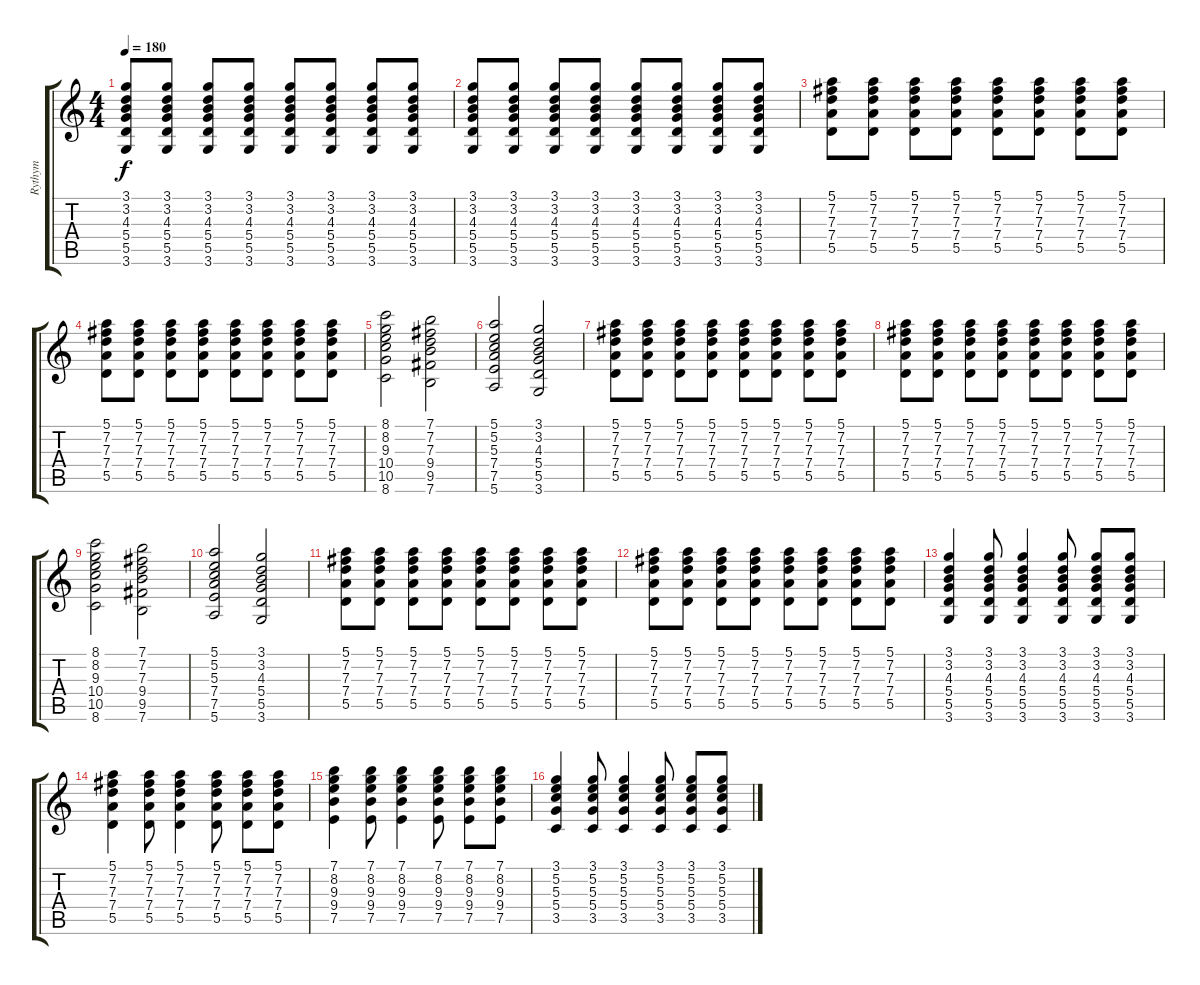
\track ("Rythym" "Rythym") {instrument overdrivenguitar}
\staff {score tabs}
\tuning (E4 B3 G3 D3 A2 E2) {hide}
\ts (4 4)
\tempo 180
\clef g2
\ks c
(3.1 3.2 4.3 5.4 5.5 3.6).8{dy f} (3.1 3.2 4.3 5.4 5.5 3.6).8 (3.1 3.2 4.3 5.4 5.5 3.6).8 (3.1 3.2 4.3 5.4 5.5 3.6).8 (3.1 3.2 4.3 5.4 5.5 3.6).8 (3.1 3.2 4.3 5.4 5.5 3.6).8 (3.1 3.2 4.3 5.4 5.5 3.6).8 (3.1 3.2 4.3 5.4 5.5 3.6).8 |
(3.1 3.2 4.3 5.4 5.5 3.6).8 (3.1 3.2 4.3 5.4 5.5 3.6).8 (3.1 3.2 4.3 5.4 5.5 3.6).8 (3.1 3.2 4.3 5.4 5.5 3.6).8 (3.1 3.2 4.3 5.4 5.5 3.6).8 (3.1 3.2 4.3 5.4 5.5 3.6).8 (3.1 3.2 4.3 5.4 5.5 3.6).8 (3.1 3.2 4.3 5.4 5.5 3.6).8 |
(5.1 7.2 7.3 7.4 5.5).8 (5.1 7.2 7.3 7.4 5.5).8 (5.1 7.2 7.3 7.4 5.5).8 (5.1 7.2 7.3 7.4 5.5).8 (5.1 7.2 7.3 7.4 5.5).8 (5.1 7.2 7.3 7.4 5.5).8 (5.1 7.2 7.3 7.4 5.5).8 (5.1 7.2 7.3 7.4 5.5).8 |
(5.1 7.2 7.3 7.4 5.5).8 (5.1 7.2 7.3 7.4 5.5).8 (5.1 7.2 7.3 7.4 5.5).8 (5.1 7.2 7.3 7.4 5.5).8 (5.1 7.2 7.3 7.4 5.5).8 (5.1 7.2 7.3 7.4 5.5).8 (5.1 7.2 7.3 7.4 5.5).8 (5.1 7.2 7.3 7.4 5.5).8 |
(8.1 8.2 9.3 10.4 10.5 8.6).2 (7.1 7.2 7.3 9.4 9.5 7.6).2 |
(5.1 5.2 5.3 7.4 7.5 5.6).2 (3.1 3.2 4.3 5.4 5.5 3.6).2 |
(5.1 7.2 7.3 7.4 5.5).8 (5.1 7.2 7.3 7.4 5.5).8 (5.1 7.2 7.3 7.4 5.5).8 (5.1 7.2 7.3 7.4 5.5).8 (5.1 7.2 7.3 7.4 5.5).8 (5.1 7.2 7.3 7.4 5.5).8 (5.1 7.2 7.3 7.4 5.5).8 (5.1 7.2 7.3 7.4 5.5).8 |
(5.1 7.2 7.3 7.4 5.5).8 (5.1 7.2 7.3 7.4 5.5).8 (5.1 7.2 7.3 7.4 5.5).8 (5.1 7.2 7.3 7.4 5.5).8 (5.1 7.2 7.3 7.4 5.5).8 (5.1 7.2 7.3 7.4 5.5).8 (5.1 7.2 7.3 7.4 5.5).8 (5.1 7.2 7.3 7.4 5.5).8 |
(8.1 8.2 9.3 10.4 10.5 8.6).2 (7.1 7.2 7.3 9.4 9.5 7.6).2 |
(5.1 5.2 5.3 7.4 7.5 5.6).2 (3.1 3.2 4.3 5.4 5.5 3.6).2 |
(5.1 7.2 7.3 7.4 5.5).8 (5.1 7.2 7.3 7.4 5.5).8 (5.1 7.2 7.3 7.4 5.5).8 (5.1 7.2 7.3 7.4 5.5).8 (5.1 7.2 7.3 7.4 5.5).8 (5.1 7.2 7.3 7.4 5.5).8 (5.1 7.2 7.3 7.4 5.5).8 (5.1 7.2 7.3 7.4 5.5).8 |
(5.1 7.2 7.3 7.4 5.5).8 (5.1 7.2 7.3 7.4 5.5).8 (5.1 7.2 7.3 7.4 5.5).8 (5.1 7.2 7.3 7.4 5.5).8 (5.1 7.2 7.3 7.4 5.5).8 (5.1 7.2 7.3 7.4 5.5).8 (5.1 7.2 7.3 7.4 5.5).8 (5.1 7.2 7.3 7.4 5.5).8 |
(3.1 3.2 4.3 5.4 5.5 3.6).4 (3.1 3.2 4.3 5.4 5.5 3.6).8 (3.1 3.2 4.3 5.4 5.5 3.6).4 (3.1 3.2 4.3 5.4 5.5 3.6).8 (3.1 3.2 4.3 5.4 5.5 3.6).8 (3.1 3.2 4.3 5.4 5.5 3.6).8 |
(5.1 7.2 7.3 7.4 5.5).4 (5.1 7.2 7.3 7.4 5.5).8 (5.1 7.2 7.3 7.4 5.5).4 (5.1 7.2 7.3 7.4 5.5).8 (5.1 7.2 7.3 7.4 5.5).8 (5.1 7.2 7.3 7.4 5.5).8 |
(7.1 8.2 9.3 9.4 7.5).4 (7.1 8.2 9.3 9.4 7.5).8 (7.1 8.2 9.3 9.4 7.5).4 (7.1 8.2 9.3 9.4 7.5).8 (7.1 8.2 9.3 9.4 7.5).8 (7.1 8.2 9.3 9.4 7.5).8 |
(3.1 5.2 5.3 5.4 3.5).4 (3.1 5.2 5.3 5.4 3.5).8 (3.1 5.2 5.3 5.4 3.5).4 (3.1 5.2 5.3 5.4 3.5).8 (3.1 5.2 5.3 5.4 3.5).8 (3.1 5.2 5.3 5.4 3.5).8
